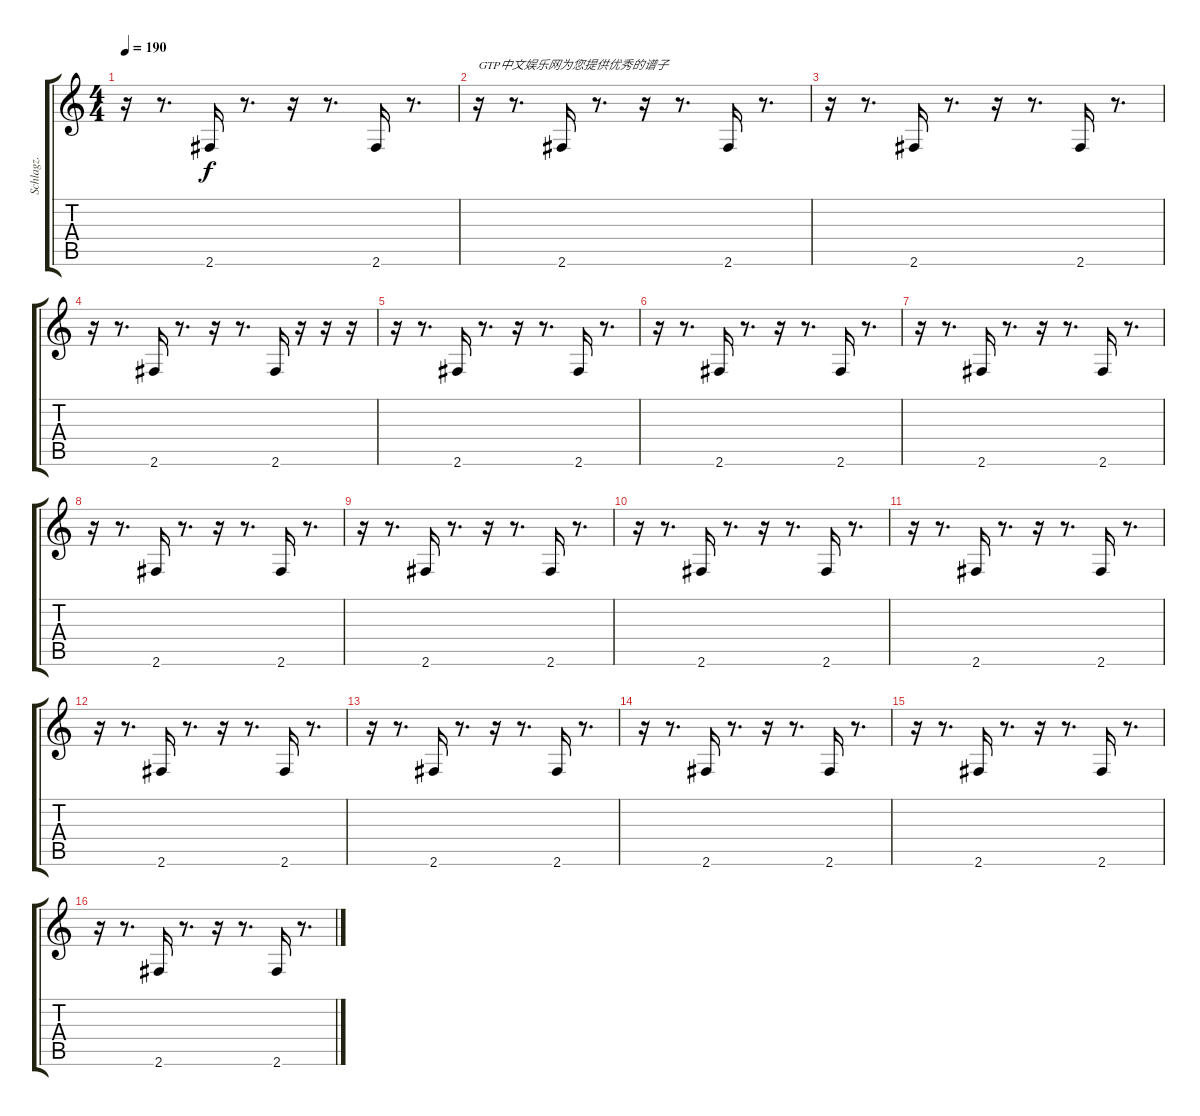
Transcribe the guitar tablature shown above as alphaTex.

\track ("Schlagz." "Schlagz.") {instrument acousticguitarnylon}
\staff {score tabs}
\tuning (E4 B3 G3 D3 A2 E2) {hide}
\ts (4 4)
\tempo 190
\clef g2
\ks c
r.16{dy f instrument acousticguitarnylon} r.8{d} 2.6.16 r.8{d} r.16 r.8{d} 2.6.16 r.8{d} |
r.16{txt "GTP中文娱乐网为您提供优秀的谱子"} r.8{d} 2.6.16 r.8{d} r.16 r.8{d} 2.6.16 r.8{d} |
r.16 r.8{d} 2.6.16 r.8{d} r.16 r.8{d} 2.6.16 r.8{d} |
r.16 r.8{d} 2.6.16 r.8{d} r.16 r.8{d} 2.6.16 r.16 r.16 r.16 |
r.16 r.8{d} 2.6.16 r.8{d} r.16 r.8{d} 2.6.16 r.8{d} |
r.16 r.8{d} 2.6.16 r.8{d} r.16 r.8{d} 2.6.16 r.8{d} |
r.16 r.8{d} 2.6.16 r.8{d} r.16 r.8{d} 2.6.16 r.8{d} |
r.16 r.8{d} 2.6.16 r.8{d} r.16 r.8{d} 2.6.16 r.8{d} |
r.16 r.8{d} 2.6.16 r.8{d} r.16 r.8{d} 2.6.16 r.8{d} |
r.16 r.8{d} 2.6.16 r.8{d} r.16 r.8{d} 2.6.16 r.8{d} |
r.16 r.8{d} 2.6.16 r.8{d} r.16 r.8{d} 2.6.16 r.8{d} |
r.16 r.8{d} 2.6.16 r.8{d} r.16 r.8{d} 2.6.16 r.8{d} |
r.16 r.8{d} 2.6.16 r.8{d} r.16 r.8{d} 2.6.16 r.8{d} |
r.16 r.8{d} 2.6.16 r.8{d} r.16 r.8{d} 2.6.16 r.8{d} |
r.16 r.8{d} 2.6.16 r.8{d} r.16 r.8{d} 2.6.16 r.8{d} |
r.16 r.8{d} 2.6.16 r.8{d} r.16 r.8{d} 2.6.16 r.8{d}
